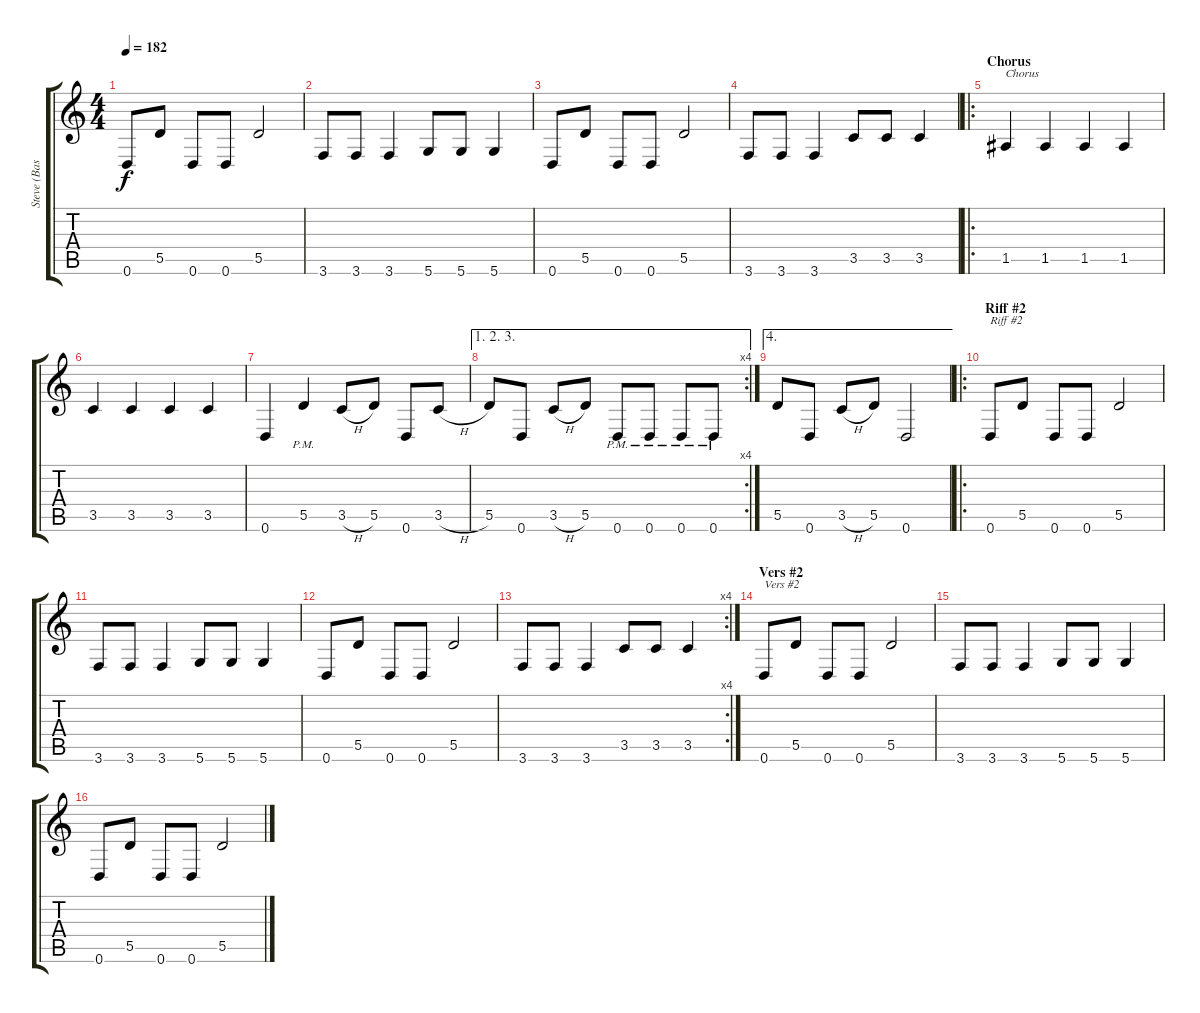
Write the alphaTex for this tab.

\track ("Steve (Bass)" "Steve (Bas") {instrument acousticbass}
\staff {score tabs}
\tuning (E4 B3 G3 D3 A2 D2) {hide}
\ts (4 4)
\tempo 182
\clef g2
\ks c
0.6.8{dy f} 5.5.8 0.6.8 0.6.8 5.5.2 |
3.6.8 3.6.8 3.6.4 5.6.8 5.6.8 5.6.4 |
0.6.8 5.5.8 0.6.8 0.6.8 5.5.2 |
3.6.8 3.6.8 3.6.4 3.5.8 3.5.8 3.5.4 |
\ro
\section ("" "Chorus")
1.5.4{txt "Chorus"} 1.5.4 1.5.4 1.5.4 |
3.5.4 3.5.4 3.5.4 3.5.4 |
0.6.4 5.5{pm}.4 3.5{h}.8 5.5.8 0.6.8 3.5{h}.8 |
\ae (1 2 3)
\rc 4
5.5.8 0.6.8 3.5{h}.8 5.5.8 0.6{pm}.8 0.6{pm}.8 0.6{pm}.8 0.6{pm}.8 |
\ae 4
5.5.8 0.6.8 3.5{h}.8 5.5.8 0.6.2 |
\ro
\section ("" "Riff #2")
0.6.8{txt "Riff #2"} 5.5.8 0.6.8 0.6.8 5.5.2 |
3.6.8 3.6.8 3.6.4 5.6.8 5.6.8 5.6.4 |
0.6.8 5.5.8 0.6.8 0.6.8 5.5.2 |
\rc 4
3.6.8 3.6.8 3.6.4 3.5.8 3.5.8 3.5.4 |
\section ("" "Vers #2")
0.6.8{txt "Vers #2"} 5.5.8 0.6.8 0.6.8 5.5.2 |
3.6.8 3.6.8 3.6.4 5.6.8 5.6.8 5.6.4 |
0.6.8 5.5.8 0.6.8 0.6.8 5.5.2
